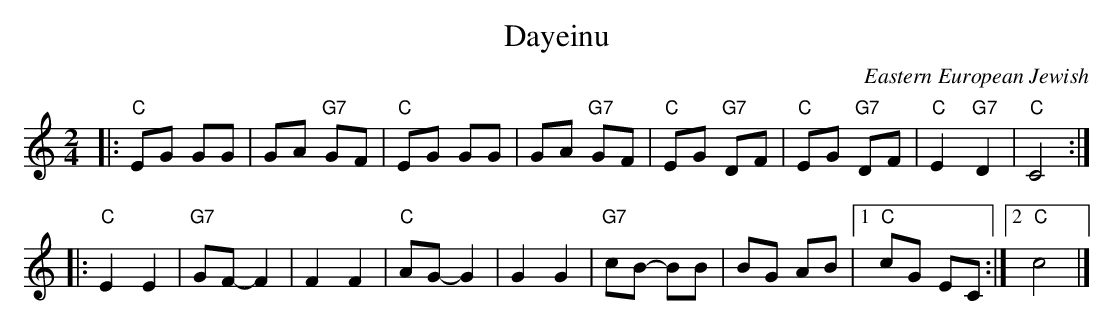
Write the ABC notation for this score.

X:1
T: Dayeinu
O: Eastern European Jewish
M: 2/4
L: 1/8
K: C
|: "C"EG GG | GA "G7"GF | "C"EG GG | GA "G7"GF | "C"EG "G7"DF | "C"EG "G7"DF | "C"E2 "G7"D2 | "C"C4 :|
|: "C"E2 E2 | "G7"GF- F2 | F2 F2 | "C"AG- G2 | G2 G2 | "G7"cB- BB | BG AB |1 "C"cG EC :|2 "C"c4 |]
